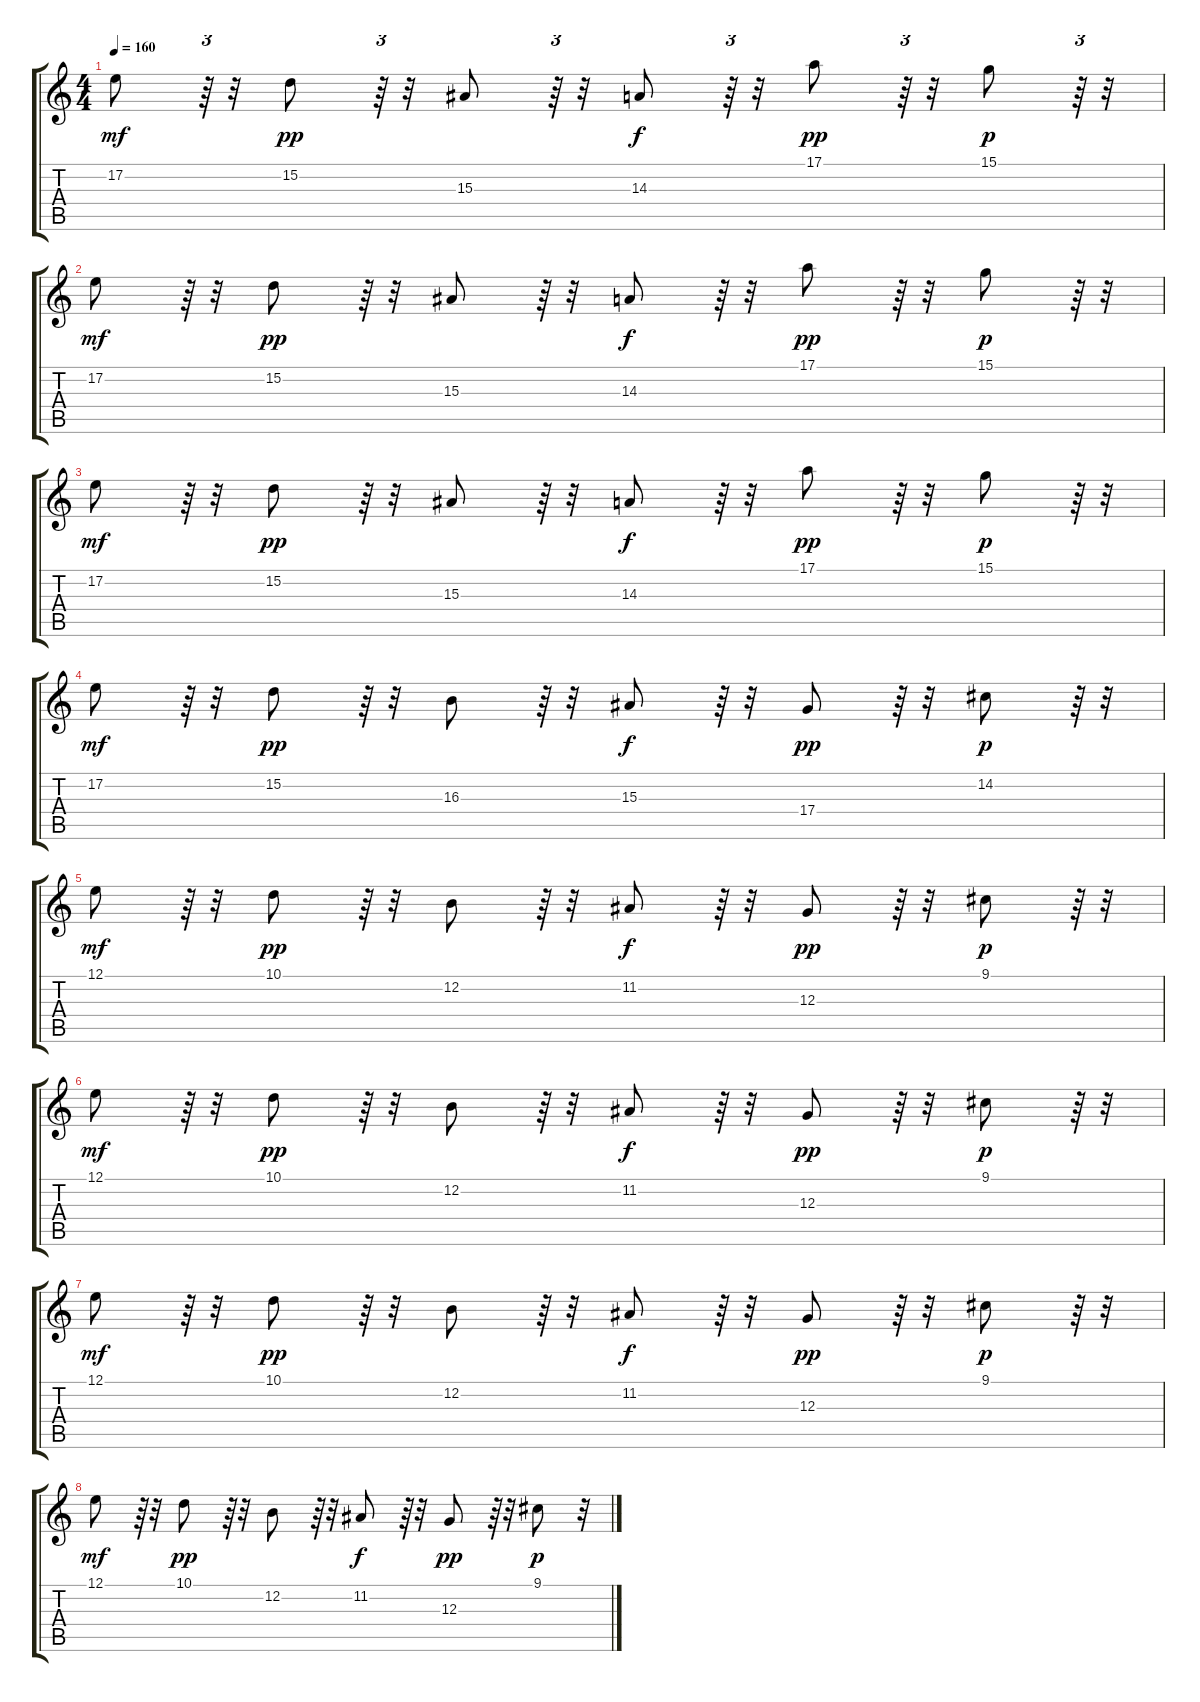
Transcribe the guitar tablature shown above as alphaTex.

\track "" {instrument pizzicatostrings}
\staff {score tabs}
\tuning (E4 B3 G3 D3 A2 E2) {hide}
\ts (4 4)
\tempo 160
\clef g2
\ks c
17.2.8{dy mf} r.64{tu (3 2)} r.32 15.2.8{dy pp} r.64{tu (3 2)} r.32 15.3.8 r.64{tu (3 2)} r.32 14.3.8{dy f} r.64{tu (3 2)} r.32 17.1.8{dy pp} r.64{tu (3 2)} r.32 15.1.8{dy p} r.64{tu (3 2)} r.32 |
17.2.8{dy mf} r.64{tu (3 2)} r.32 15.2.8{dy pp} r.64{tu (3 2)} r.32 15.3.8 r.64{tu (3 2)} r.32 14.3.8{dy f} r.64{tu (3 2)} r.32 17.1.8{dy pp} r.64{tu (3 2)} r.32 15.1.8{dy p} r.64{tu (3 2)} r.32 |
17.2.8{dy mf} r.64{tu (3 2)} r.32 15.2.8{dy pp} r.64{tu (3 2)} r.32 15.3.8 r.64{tu (3 2)} r.32 14.3.8{dy f} r.64{tu (3 2)} r.32 17.1.8{dy pp} r.64{tu (3 2)} r.32 15.1.8{dy p} r.64{tu (3 2)} r.32 |
17.2.8{dy mf} r.64{tu (3 2)} r.32 15.2.8{dy pp} r.64{tu (3 2)} r.32 16.3.8 r.64{tu (3 2)} r.32 15.3.8{dy f} r.64{tu (3 2)} r.32 17.4.8{dy pp} r.64{tu (3 2)} r.32 14.2.8{dy p} r.64{tu (3 2)} r.32 |
12.1.8{dy mf} r.64{tu (3 2)} r.32 10.1.8{dy pp} r.64{tu (3 2)} r.32 12.2.8 r.64{tu (3 2)} r.32 11.2.8{dy f} r.64{tu (3 2)} r.32 12.3.8{dy pp} r.64{tu (3 2)} r.32 9.1.8{dy p} r.64{tu (3 2)} r.32 |
12.1.8{dy mf} r.64{tu (3 2)} r.32 10.1.8{dy pp} r.64{tu (3 2)} r.32 12.2.8 r.64{tu (3 2)} r.32 11.2.8{dy f} r.64{tu (3 2)} r.32 12.3.8{dy pp} r.64{tu (3 2)} r.32 9.1.8{dy p} r.64{tu (3 2)} r.32 |
12.1.8{dy mf} r.64{tu (3 2)} r.32 10.1.8{dy pp} r.64{tu (3 2)} r.32 12.2.8 r.64{tu (3 2)} r.32 11.2.8{dy f} r.64{tu (3 2)} r.32 12.3.8{dy pp} r.64{tu (3 2)} r.32 9.1.8{dy p} r.64{tu (3 2)} r.32 |
12.1.8{dy mf} r.64{tu (3 2)} r.32 10.1.8{dy pp} r.64{tu (3 2)} r.32 12.2.8 r.64{tu (3 2)} r.32 11.2.8{dy f} r.64{tu (3 2)} r.32 12.3.8{dy pp} r.64{tu (3 2)} r.32 9.1.8{dy p} r.32
